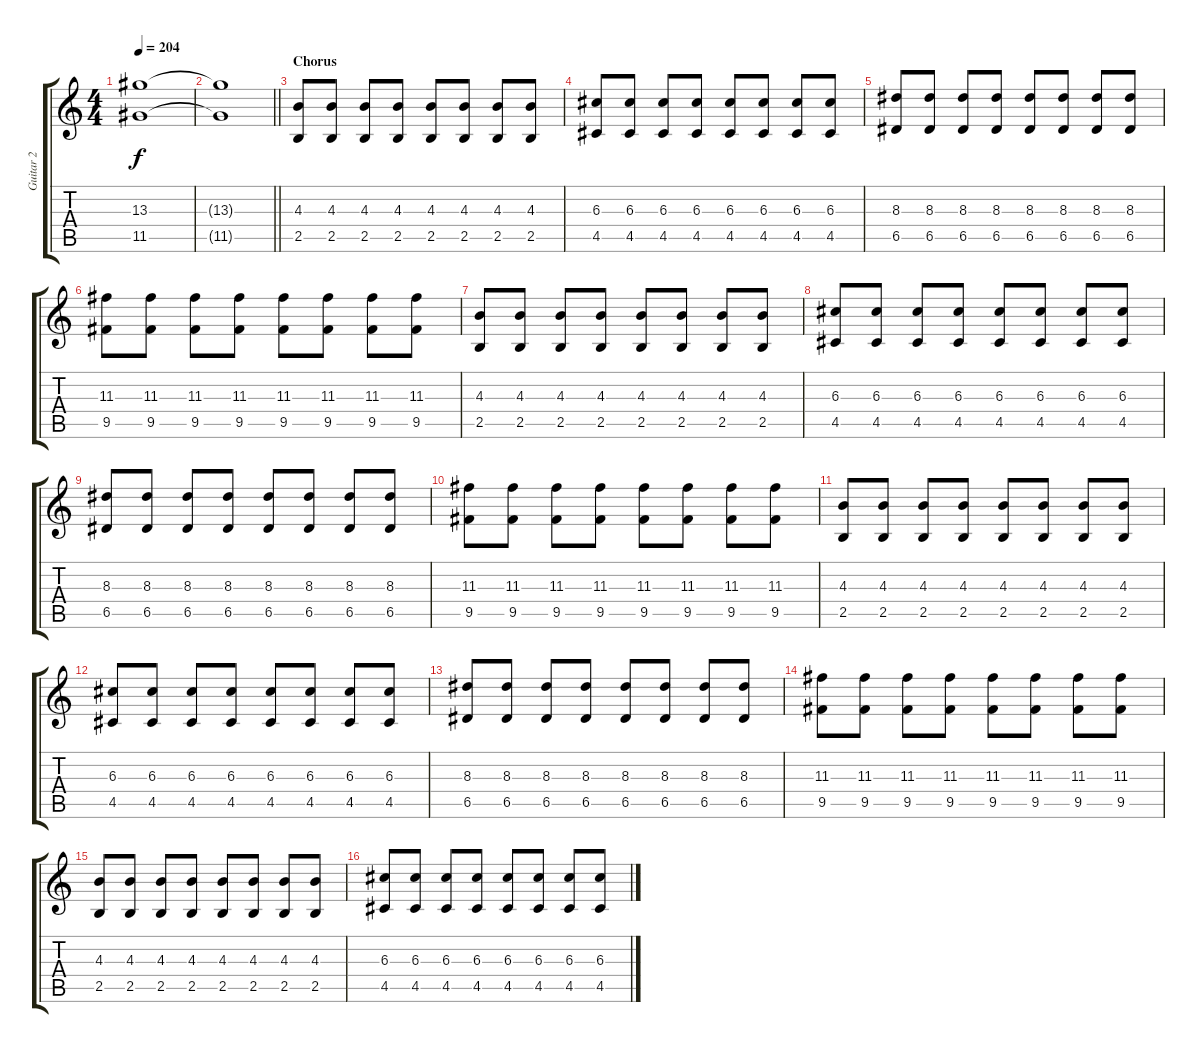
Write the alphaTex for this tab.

\track ("Guitar 2" "Guitar 2") {instrument distortionguitar}
\staff {score tabs}
\tuning (E4 B3 G3 D3 A2 E2) {hide}
\ts (4 4)
\tempo 204
\clef g2
\ks c
(13.3{t} 11.5{t}).1{dy f} |
\barLineRight lightlight
(13.3{t} 11.5{t}).1 |
\section ("" "Chorus")
(4.3 2.5).8 (4.3 2.5).8 (4.3 2.5).8 (4.3 2.5).8 (4.3 2.5).8 (4.3 2.5).8 (4.3 2.5).8 (4.3 2.5).8 |
(6.3 4.5).8 (6.3 4.5).8 (6.3 4.5).8 (6.3 4.5).8 (6.3 4.5).8 (6.3 4.5).8 (6.3 4.5).8 (6.3 4.5).8 |
(8.3 6.5).8 (8.3 6.5).8 (8.3 6.5).8 (8.3 6.5).8 (8.3 6.5).8 (8.3 6.5).8 (8.3 6.5).8 (8.3 6.5).8 |
(11.3 9.5).8 (11.3 9.5).8 (11.3 9.5).8 (11.3 9.5).8 (11.3 9.5).8 (11.3 9.5).8 (11.3 9.5).8 (11.3 9.5).8 |
(4.3 2.5).8 (4.3 2.5).8 (4.3 2.5).8 (4.3 2.5).8 (4.3 2.5).8 (4.3 2.5).8 (4.3 2.5).8 (4.3 2.5).8 |
(6.3 4.5).8 (6.3 4.5).8 (6.3 4.5).8 (6.3 4.5).8 (6.3 4.5).8 (6.3 4.5).8 (6.3 4.5).8 (6.3 4.5).8 |
(8.3 6.5).8 (8.3 6.5).8 (8.3 6.5).8 (8.3 6.5).8 (8.3 6.5).8 (8.3 6.5).8 (8.3 6.5).8 (8.3 6.5).8 |
(11.3 9.5).8 (11.3 9.5).8 (11.3 9.5).8 (11.3 9.5).8 (11.3 9.5).8 (11.3 9.5).8 (11.3 9.5).8 (11.3 9.5).8 |
(4.3 2.5).8 (4.3 2.5).8 (4.3 2.5).8 (4.3 2.5).8 (4.3 2.5).8 (4.3 2.5).8 (4.3 2.5).8 (4.3 2.5).8 |
(6.3 4.5).8 (6.3 4.5).8 (6.3 4.5).8 (6.3 4.5).8 (6.3 4.5).8 (6.3 4.5).8 (6.3 4.5).8 (6.3 4.5).8 |
(8.3 6.5).8 (8.3 6.5).8 (8.3 6.5).8 (8.3 6.5).8 (8.3 6.5).8 (8.3 6.5).8 (8.3 6.5).8 (8.3 6.5).8 |
(11.3 9.5).8 (11.3 9.5).8 (11.3 9.5).8 (11.3 9.5).8 (11.3 9.5).8 (11.3 9.5).8 (11.3 9.5).8 (11.3 9.5).8 |
(4.3 2.5).8 (4.3 2.5).8 (4.3 2.5).8 (4.3 2.5).8 (4.3 2.5).8 (4.3 2.5).8 (4.3 2.5).8 (4.3 2.5).8 |
(6.3 4.5).8 (6.3 4.5).8 (6.3 4.5).8 (6.3 4.5).8 (6.3 4.5).8 (6.3 4.5).8 (6.3 4.5).8 (6.3 4.5).8
